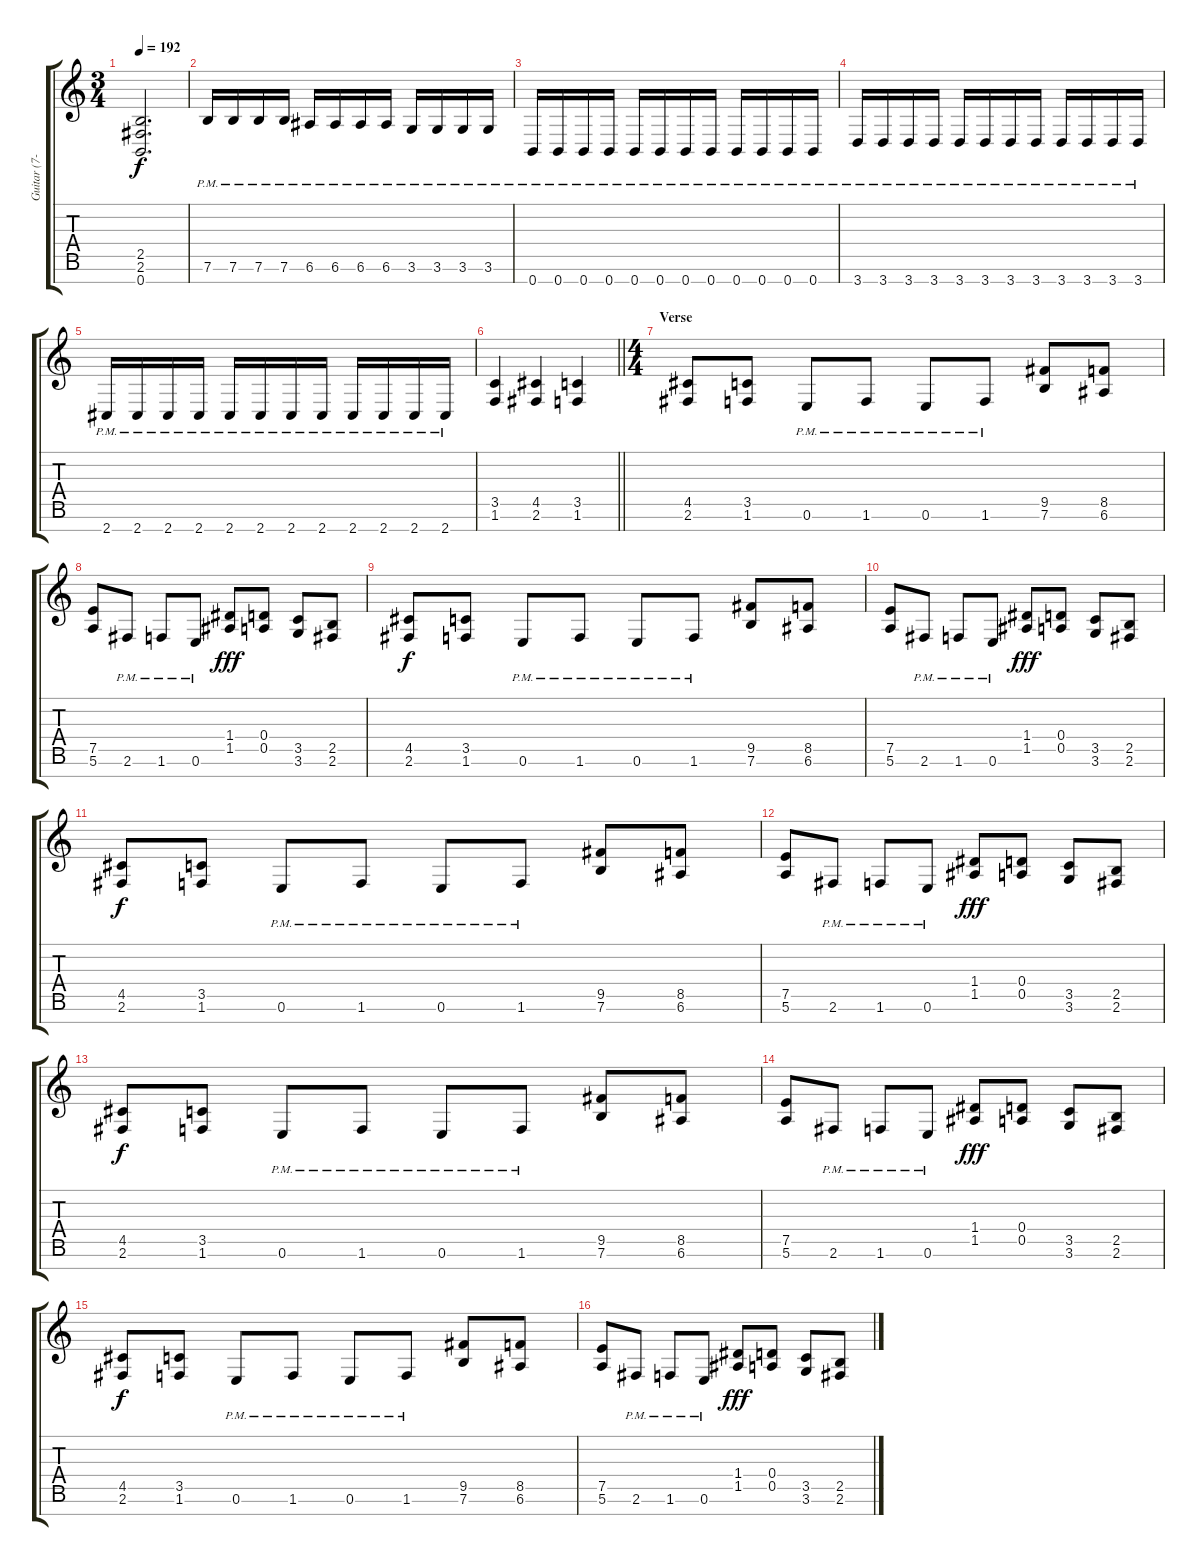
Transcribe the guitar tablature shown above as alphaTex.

\track ("Guitar (7-string)" "Guitar (7-") {instrument distortionguitar}
\staff {score tabs}
\tuning (E4 B3 G3 D3 A2 E2 B1) {hide}
\ts (3 4)
\tempo 192
\clef g2
\ks c
(2.5 2.6 0.7).2{d dy f} |
7.6{pm}.16 7.6{pm}.16 7.6{pm}.16 7.6{pm}.16 6.6{pm}.16 6.6{pm}.16 6.6{pm}.16 6.6{pm}.16 3.6{pm}.16 3.6{pm}.16 3.6{pm}.16 3.6{pm}.16 |
0.7{pm}.16 0.7{pm}.16 0.7{pm}.16 0.7{pm}.16 0.7{pm}.16 0.7{pm}.16 0.7{pm}.16 0.7{pm}.16 0.7{pm}.16 0.7{pm}.16 0.7{pm}.16 0.7{pm}.16 |
3.7{pm}.16 3.7{pm}.16 3.7{pm}.16 3.7{pm}.16 3.7{pm}.16 3.7{pm}.16 3.7{pm}.16 3.7{pm}.16 3.7{pm}.16 3.7{pm}.16 3.7{pm}.16 3.7{pm}.16 |
2.7{pm}.16 2.7{pm}.16 2.7{pm}.16 2.7{pm}.16 2.7{pm}.16 2.7{pm}.16 2.7{pm}.16 2.7{pm}.16 2.7{pm}.16 2.7{pm}.16 2.7{pm}.16 2.7{pm}.16 |
\barLineRight lightlight
(3.5 1.6).4 (4.5 2.6).4 (3.5 1.6).4 |
\ts (4 4)
\section ("" "Verse")
(4.5 2.6).8{balance 16} (3.5 1.6).8 0.6{pm}.8 1.6{pm}.8 0.6{pm}.8 1.6{pm}.8 (9.5 7.6).8 (8.5 6.6).8 |
(7.5 5.6).8 2.6{pm}.8 1.6{pm}.8 0.6{pm}.8 (1.4 1.5).8{dy fff} (0.4 0.5).8 (3.5 3.6).8 (2.5 2.6).8 |
(4.5 2.6).8{dy f} (3.5 1.6).8 0.6{pm}.8 1.6{pm}.8 0.6{pm}.8 1.6{pm}.8 (9.5 7.6).8 (8.5 6.6).8 |
(7.5 5.6).8 2.6{pm}.8 1.6{pm}.8 0.6{pm}.8 (1.4 1.5).8{dy fff} (0.4 0.5).8 (3.5 3.6).8 (2.5 2.6).8 |
(4.5 2.6).8{dy f} (3.5 1.6).8 0.6{pm}.8 1.6{pm}.8 0.6{pm}.8 1.6{pm}.8 (9.5 7.6).8 (8.5 6.6).8 |
(7.5 5.6).8 2.6{pm}.8 1.6{pm}.8 0.6{pm}.8 (1.4 1.5).8{dy fff} (0.4 0.5).8 (3.5 3.6).8 (2.5 2.6).8 |
(4.5 2.6).8{dy f} (3.5 1.6).8 0.6{pm}.8 1.6{pm}.8 0.6{pm}.8 1.6{pm}.8 (9.5 7.6).8 (8.5 6.6).8 |
(7.5 5.6).8 2.6{pm}.8 1.6{pm}.8 0.6{pm}.8 (1.4 1.5).8{dy fff} (0.4 0.5).8 (3.5 3.6).8 (2.5 2.6).8 |
(4.5 2.6).8{dy f} (3.5 1.6).8 0.6{pm}.8 1.6{pm}.8 0.6{pm}.8 1.6{pm}.8 (9.5 7.6).8 (8.5 6.6).8 |
(7.5 5.6).8 2.6{pm}.8 1.6{pm}.8 0.6{pm}.8 (1.4 1.5).8{dy fff} (0.4 0.5).8 (3.5 3.6).8 (2.5 2.6).8
